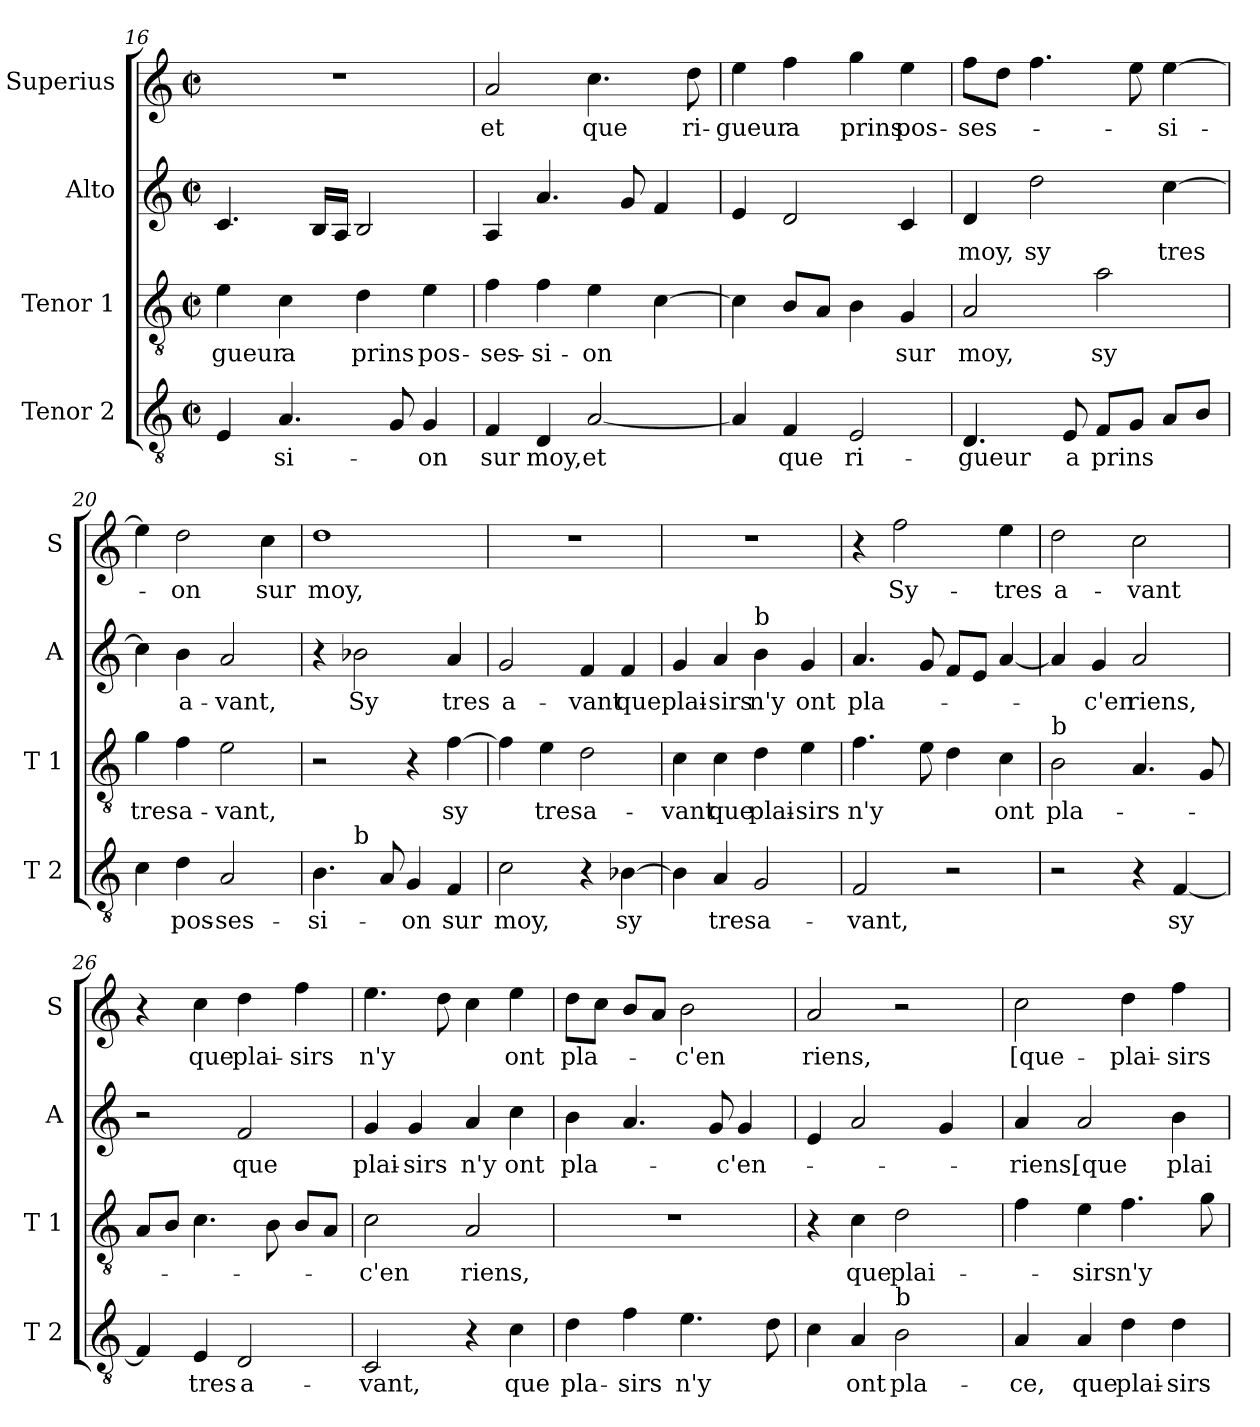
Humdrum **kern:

**kern	**text	**kern	**text	**kern	**text	**kern	**text
*part4	*part4	*part3	*part3	*part2	*part2	*part1	*part1
*staff4	*staff4	*staff3	*staff3	*staff2	*staff2	*staff1	*staff1
*I"Tenor 2	*	*I"Tenor 1	*	*I"Alto	*	*I"Superius	*
*I'T 2	*	*I'T 1	*	*I'A	*	*I'S	*
!!LO:PB:g=z
*clefGv2	*	*clefGv2	*	*clefG2	*	*clefG2	*
*k[]	*	*k[]	*	*k[]	*	*k[]	*
*C:	*	*C:	*	*C:	*	*C:	*
*M2/2	*	*M2/2	*	*M2/2	*	*M2/2	*
*met(c|)	*	*met(c|)	*	*met(c|)	*	*met(c|)	*
=16	=16	=16	=16	=16	=16	=16	=16
4E/	.	4e\	-gueur	4.c/	.	1r	.
4.A/	-si-	4c\	a	.	.	.	.
.	.	.	.	16B/LL	.	.	.
.	.	.	.	16A/JJ	.	.	.
.	.	4d\	prins	2B/	.	.	.
8G/	.	.	.	.	.	.	.
4G/	-on	4e\	pos-	.	.	.	.
=17	=17	=17	=17	=17	=17	=17	=17
4F/	sur	4f\	-ses-	4A/	.	2a/	et
4D/	moy,	4f\	-si-	4.a/	.	.	.
[2A/	et	4e\	-on	.	.	4.cc\	que
.	.	.	.	8g/	.	.	.
.	.	[4c\	.	4f/	.	.	.
.	.	.	.	.	.	8dd\	ri-
=18	=18	=18	=18	=18	=18	=18	=18
4A/]	.	4c\]	.	4e/	.	4ee\	-gueur
4F/	que	8B/L	.	2d/	.	4ff\	a
.	.	8A/J	.	.	.	.	.
2E/	ri-	4B\	.	.	.	4gg\	prins
.	.	4G/	sur	4c/	.	4ee\	pos-
=19	=19	=19	=19	=19	=19	=19	=19
4.D/	-gueur	2A/	moy,	4d/	moy,	8ff\L	-ses-
.	.	.	.	.	.	8dd\J	.
.	.	.	.	2dd\	sy	4.ff\	.
8E/	a	.	.	.	.	.	.
8F/L	prins	2a\	sy	.	.	.	.
8G/J	.	.	.	.	.	8ee\	.
8A/L	.	.	.	[4cc\	tres	[4ee\	-si-
8B/J	.	.	.	.	.	.	.
=20	=20	=20	=20	=20	=20	=20	=20
4c\	.	4g\	tres	4cc\]	.	4ee\]	.
4d\	pos-	4f\	a-	4b\	a-	2dd\	-on
2A/	-ses-	2e\	-vant,	2a/	-vant,	.	.
.	.	.	.	.	.	4cc\	sur
!!LO:LB:g=z
=21	=21	=21	=21	=21	=21	=21	=21
*^	*	*	*	*	*	*	*
4.B\	4ryy	-si-	2r	.	4r	.	1dd	moy,
!	!LO:TX:a:t=b	!	!	!	!	!	!	!
.	2.ryy	.	.	.	2b-X\	Sy	.	.
8A/	.	.	.	.	.	.	.	.
4G/	.	-on	4r	.	.	.	.	.
4F/	.	sur	[4f\	sy	4a/	tres	.	.
*v	*v	*	*	*	*	*	*	*
=22	=22	=22	=22	=22	=22	=22	=22
2c\	moy,	4f\]	.	2g/	a-	1r	.
.	.	4e\	tres	.	.	.	.
4r	.	2d\	a-	4f/	-vant	.	.
[4B-X\	sy	.	.	4f/	que	.	.
=23	=23	=23	=23	=23	=23	=23	=23
4B-\]	.	4c\	-vant	4g/	plai-	1r	.
4A/	tres	4c\	que	4a/	-sirs	.	.
!	!	!	!	!LO:TX:a:t=b	!	!	!
2G/	a-	4d\	plai-	4b\	n'y	.	.
.	.	4e\	-sirs	4g/	ont	.	.
=24	=24	=24	=24	=24	=24	=24	=24
2F/	-vant,	4.f\	n'y	4.a/	pla-	4r	.
.	.	.	.	.	.	2ff\	Sy-
.	.	8e\	.	8g/	.	.	.
2r	.	4d\	.	8f/L	.	.	.
.	.	.	.	8e/J	.	.	.
.	.	4c\	ont	[4a/	.	4ee\	-tres
=25	=25	=25	=25	=25	=25	=25	=25
!	!	!LO:TX:a:t=b	!	!	!	!	!
2r	.	2B\	pla-	4a/]	.	2dd\	a-
.	.	.	.	4g/	-c'en	.	.
4r	.	4.A/	.	2a/	riens,	2cc\	-vant
[4F/	sy	.	.	.	.	.	.
.	.	8G/	.	.	.	.	.
!!LO:LB:g=z
=26	=26	=26	=26	=26	=26	=26	=26
4F/]	.	8A/L	.	2r	.	4r	.
.	.	8B/J	.	.	.	.	.
4E/	tres	4.c\	.	.	.	4cc\	que
2D/	a-	.	.	2f/	que	4dd\	plai-
.	.	8B\	.	.	.	.	.
.	.	8B/L	.	.	.	4ff\	-sirs
.	.	8A/J	.	.	.	.	.
=27	=27	=27	=27	=27	=27	=27	=27
2C/	-vant,	2c\	-c'en	4g/	plai-	4.ee\	n'y
.	.	.	.	4g/	-sirs	.	.
.	.	.	.	.	.	8dd\	.
4r	.	2A/	riens,	4a/	n'y	4cc\	.
4c\	que	.	.	4cc\	ont	4ee\	ont
=28	=28	=28	=28	=28	=28	=28	=28
4d\	pla-	1r	.	4b\	pla-	8dd\L	pla-
.	.	.	.	.	.	8cc\J	.
4f\	-sirs	.	.	4.a/	.	8b/L	.
.	.	.	.	.	.	8a/J	.
4.e\	n'y	.	.	.	.	2b\	-c'en
.	.	.	.	8g/	.	.	.
.	.	.	.	4g/	-c'en-	.	.
8d\	.	.	.	.	.	.	.
=29	=29	=29	=29	=29	=29	=29	=29
4c\	.	4r	.	4e/	.	2a/	riens,
4A/	ont	4c\	que	2a/	.	.	.
!LO:TX:a:t=b	!	!	!	!	!	!	!
2B\	pla-	2d\	plai-	.	.	2r	.
.	.	.	.	4g/	.	.	.
=30	=30	=30	=30	=30	=30	=30	=30
4A/	-ce,	4f\	.	4a/	-riens,	2cc\	[que-
4A/	que	4e\	-sirs	2a/	[que	.	.
4d\	plai-	4.f\	n'y	.	.	4dd\	-plai-
4d\	-sirs	.	.	4b\	plai-	4ff\	-sirs
.	.	8g\	.	.	.	.	.
=	=	=	=	=	=	=	=
*-	*-	*-	*-	*-	*-	*-	*-
